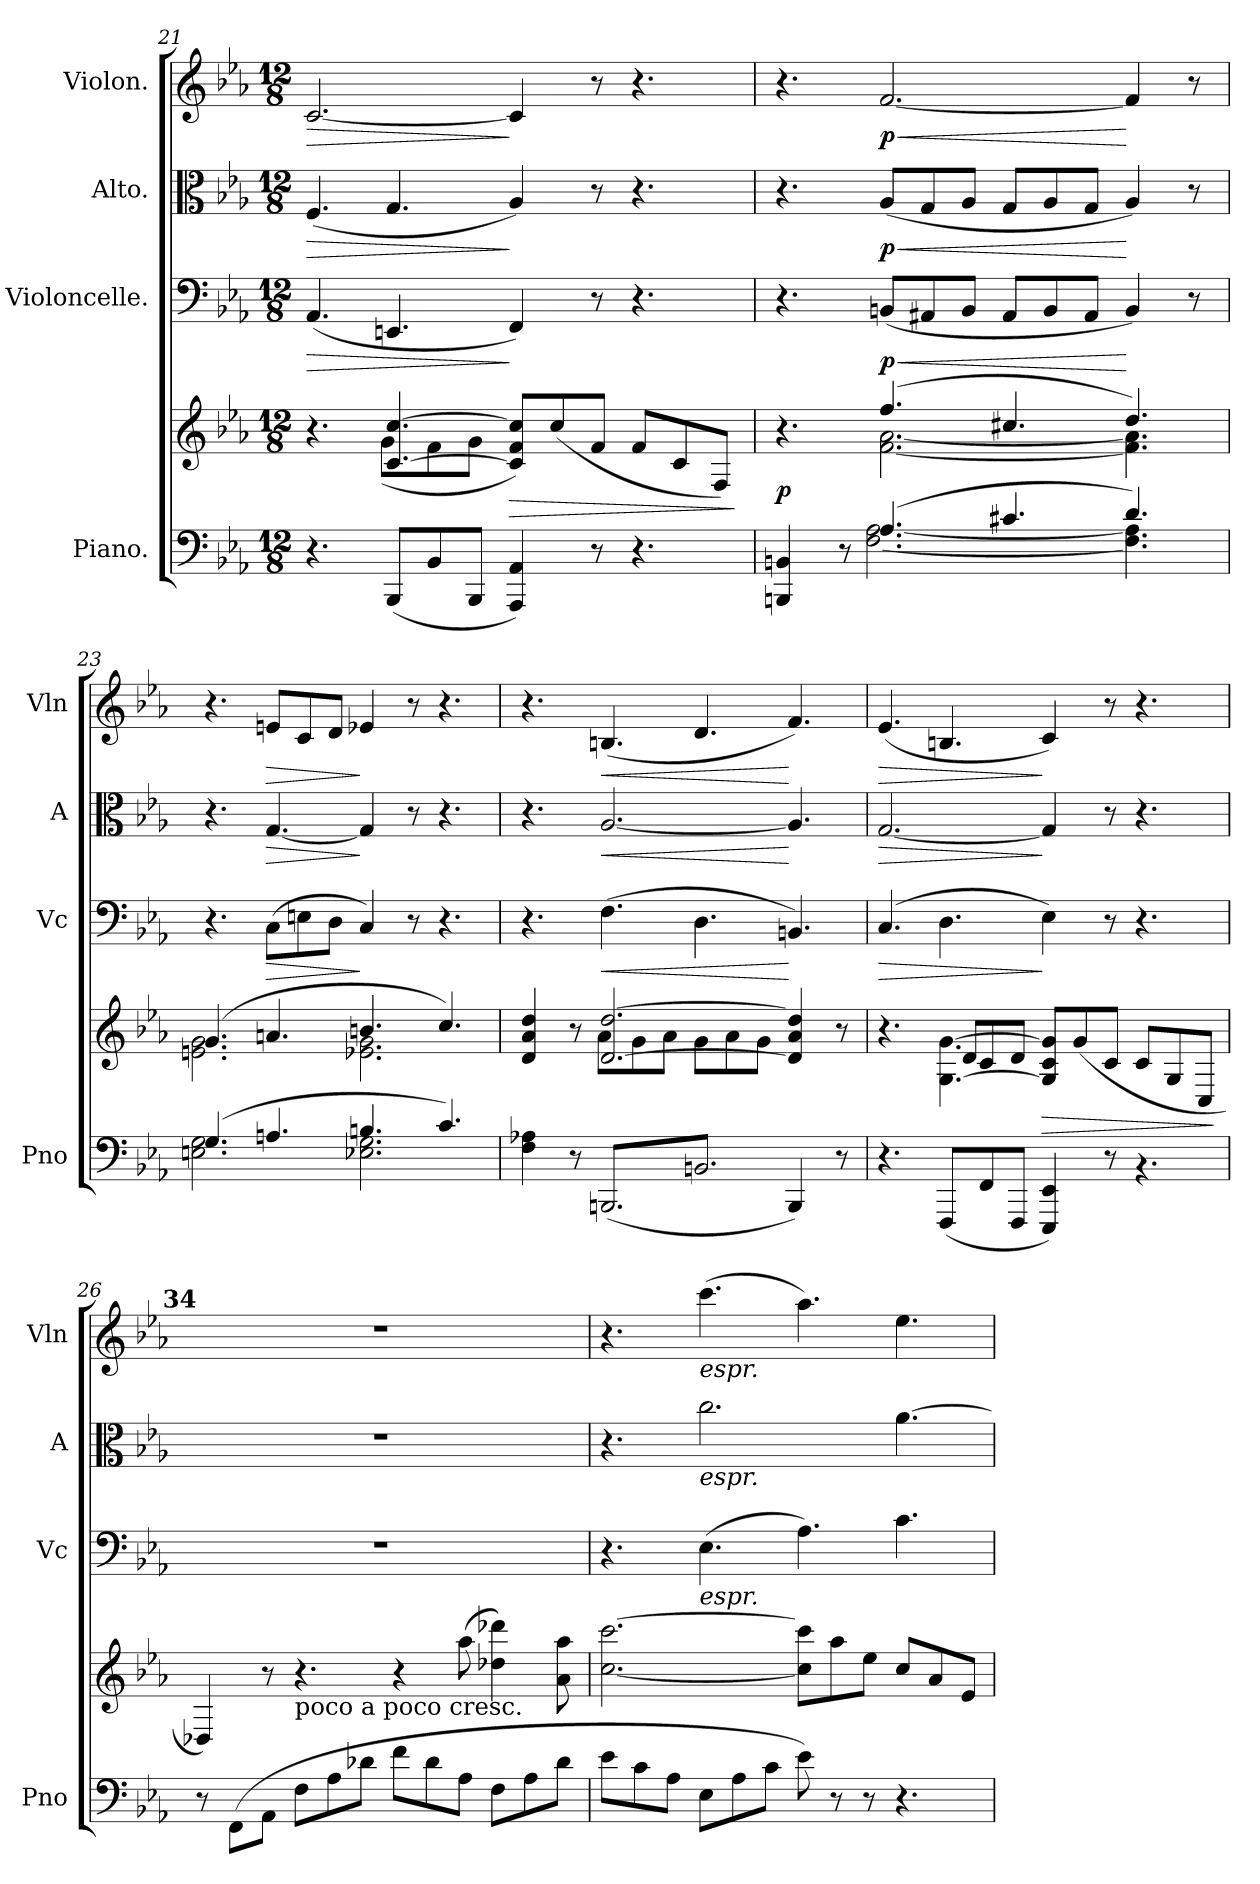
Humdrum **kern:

**kern	**kern	**dynam	**kern	**dynam	**kern	**dynam	**kern	**dynam
*part4	*part4	*part4	*part3	*part3	*part2	*part2	*part1	*part1
*staff5	*staff4	*staff4/5	*staff3	*staff3	*staff2	*staff2	*staff1	*staff1
*I"Piano.	*	*	*I"Violoncelle.	*	*I"Alto.	*	*I"Violon.	*
*I'Pno	*	*	*I'Vc	*	*I'A	*	*I'Vln	*
*clefF4	*clefG2	*	*clefF4	*	*clefC3	*	*clefG2	*
*k[b-e-a-]	*k[b-e-a-]	*	*k[b-e-a-]	*	*k[b-e-a-]	*	*k[b-e-a-]	*
*c:	*c:	*	*c:	*	*c:	*	*c:	*
*M12/8	*M12/8	*	*M12/8	*	*M12/8	*	*M12/8	*
=21	=21	=21	=21	=21	=21	=21	=21	=21
*	*^	*	*	*	*	*	*	*
!	!	!	!	!	!LO:HP:b	!	!LO:HP:b	!	!LO:HP:b
4.r	4.r	4.ryy	.	(4.AA-/	>	(4.F/	>	[2.c/	>
(8BBB-/L	[4.c/ [4.cc/	(8g\L	.	4.EEn/	.	4.G/	.	.	.
8BB-/	.	8f\	.	.	.	.	.	.	.
8BBB-/J	.	8g\J	.	.	.	.	.	.	.
4AAA-/ 4AA-/)	8c]/ 8f/ 8cc]/L)	2.ryy	>	4FF/)	]	4A-/)	]	4c/]	]
.	(>8cc/	.	.	.	.	.	.	.	.
8r	8f/J	.	.	8r	.	8r	.	8r	.
4.r	8f/L	.	.	4.r	.	4.r	.	4.r	.
.	8c/	.	.	.	.	.	.	.	.
.	8F/J)	.	.	.	.	.	.	.	.
*	*v	*v	*	*	*	*	*	*	*
.	.	]	.	.	.	.	.	.
=22	=22	=22	=22	=22	=22	=22	=22	=22
*^	*^	*	*	*	*	*	*	*
4BBBn/ 4BBn/	4.ryy	4.r	4.ryy	p	4.r	.	4.r	.	4.r	.
8r	.	.	.	.	.	.	.	.	.	.
!	!	!	!	!	!	!LO:HP:b	!	!LO:HP:b	!	!LO:HP:b
(4.A-/	[2.F\ [2.A-\	(4.ff/	[2.f\ [2.a-\	.	(8BBn/L	< p	(8A-/L	< p	[2.f/	< p
.	.	.	.	.	8AA#X/	.	8G/	.	.	.
.	.	.	.	.	8BB/J	.	8A-/J	.	.	.
4.c#X/	.	4.cc#X/	.	.	8AA#/L	.	8G/L	.	.	.
.	.	.	.	.	8BB/	.	8A-/	.	.	.
.	.	.	.	.	8AA#/J	.	8G/J	.	.	.
4.d/)	4.F]\ 4.A-]\	4.dd/)	4.f]\ 4.a-]\	.	4BB/)	[	4A-/)	[	4f/]	[
.	.	.	.	.	8r	.	8r	.	8r	.
=23	=23	=23	=23	=23	=23	=23	=23	=23	=23	=23
(4.G/	2.En\ 2.G\	(4.g/	2.en\ 2.g\	.	4.r	.	4.r	.	4.r	.
!	!	!	!	!	!	!LO:HP:b	!	!LO:HP:b	!	!LO:HP:b
4.An/	.	4.an/	.	.	(8C\L	>	[4.G/	>	8en/L	>
.	.	.	.	.	8En\	.	.	.	8c/	.
.	.	.	.	.	8D\J	.	.	.	8d/J	.
4.Bn/	2.E-X\ 2.G\	4.bn/	2.e-X\ 2.g\	.	4C/)	]	4G/]	]	4e-X/	]
.	.	.	.	.	8r	.	8r	.	8r	.
4.c/)	.	4.cc/)	.	.	4.r	.	4.r	.	4.r	.
*v	*v	*	*	*	*	*	*	*	*	*
=24	=24	=24	=24	=24	=24	=24	=24	=24	=24
4F\ 4A-X\	4d/ 4a-/ 4dd/	4.ryy	.	4.r	.	4.r	.	4.r	.
8r	8r	.	.	.	.	.	.	.	.
!	!	!	!	!	!LO:HP:b	!	!LO:HP:b	!	!LO:HP:b
*tremolo	*	*	*	*	*	*	*	*	*
(8BBBn/L	[2.d/ [2.dd/	8a-\L	.	(4.F\	<	[2.A-/	<	(4.Bn/	<
8BBn/	.	8g\	.	.	.	.	.	.	.
8BBBn/	.	8a-\J	.	.	.	.	.	.	.
8BBn/	.	8g\L	.	4.D\	.	.	.	4.d/	.
8BBBn/	.	8a-\	.	.	.	.	.	.	.
8BBn/J	.	8g\J	.	.	.	.	.	.	.
*Xtremolo	*	*	*	*	*	*	*	*	*
4BBB/)	4d]/ 4a-/ 4dd]/	4.ryy	.	4.BBn/)	[	4.A-/]	[	4.f/)	[
.	.	.	.	.	.	.	.	.	.
8r	8r	.	.	.	.	.	.	.	.
=25	=25	=25	=25	=25	=25	=25	=25	=25	=25
!	!	!	!	!	!LO:HP:b	!	!LO:HP:b	!	!LO:HP:b
4.r	4.r	4.ryy	.	(4.C/	>	[2.G/	>	(4.e-/	>
(8FFF/L	[4.G\ [4.g\	8d/L	.	4.D\	.	.	.	4.Bn/	.
8FF/	.	8c/	.	.	.	.	.	.	.
8FFF/J	.	8d/J	.	.	.	.	.	.	.
4EEE-/ 4EE-/)	8G]/ 8c/ 8g]/L	2.ryy	>	4E-\)	]	4G/]	]	4c/)	]
.	(>8g/	.	.	.	.	.	.	.	.
8r	8c/J	.	.	8r	.	8r	.	8r	.
4.rBB	8c/L	.	.	4.r	.	4.r	.	4.r	.
.	8G/	.	.	.	.	.	.	.	.
.	8C/J	.	.	.	.	.	.	.	.
*	*v	*v	*	*	*	*	*	*	*
.	.	]	.	.	.	.	.	.
=26	=26	=26	=26	=26	=26	=26	=26	=26
!	!	!	!	!	!	!	!LO:TX:a:B:rj:t=34	!
8r	4D-X/)	.	1.r	.	1.r	.	1.r	.
(>8FF\L	.	.	.	.	.	.	.	.
8AA-\J	8r	.	.	.	.	.	.	.
!	!LO:TX:c:t=poco a poco cresc.	!	!	!	!	!	!	!
8F\L	4.r	.	.	.	.	.	.	.
8A-\	.	.	.	.	.	.	.	.
8d-X\J	.	.	.	.	.	.	.	.
8f\L	4r	.	.	.	.	.	.	.
8d-\	.	.	.	.	.	.	.	.
8A-\J	(8aa-\	.	.	.	.	.	.	.
8F\L	4dd-X\ 4ddd-X\)	.	.	.	.	.	.	.
8A-\	.	.	.	.	.	.	.	.
8d-\J	8a-\ 8aa-\	.	.	.	.	.	.	.
=27	=27	=27	=27	=27	=27	=27	=27	=27
8e-\L	[2.cc\ [2.ccc\	.	4.r	.	4.r	.	4.r	.
8c\	.	.	.	.	.	.	.	.
8A-\J	.	.	.	.	.	.	.	.
!	!	!	!	!	!	!	!LO:TX:b:i:t=espr.	!
!	!	!	!	!	!LO:TX:b:i:t=espr.	!	!	!
!	!	!	!LO:TX:b:i:t=espr.	!	!	!	!	!
8E-\L	.	.	(4.E-\	.	2.cc\	.	(4.ccc\	.
8A-\	.	.	.	.	.	.	.	.
8c\J	.	.	.	.	.	.	.	.
8e-\)	8cc]\ 8ccc]\L	.	4.A-\)	.	.	.	4.aa-\)	.
8r	8aa-\	.	.	.	.	.	.	.
8r	8ee-\J	.	.	.	.	.	.	.
4.r	8cc/L	.	4.c\	.	[4.a-\	.	4.ee-\	.
.	8a-/	.	.	.	.	.	.	.
.	8e-/J	.	.	.	.	.	.	.
=	=	=	=	=	=	=	=	=
*-	*-	*-	*-	*-	*-	*-	*-	*-
